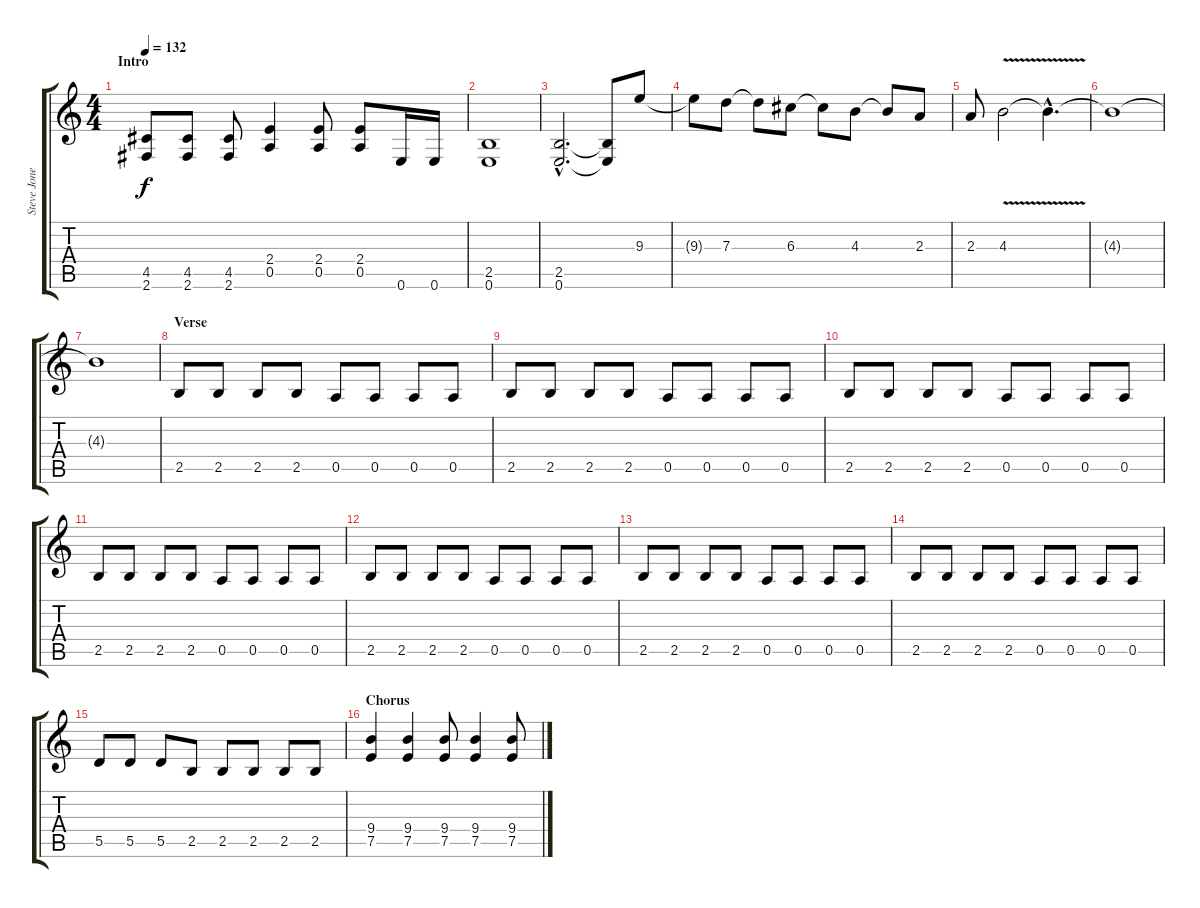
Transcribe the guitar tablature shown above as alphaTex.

\track ("Steve Jones" "Steve Jone") {instrument distortionguitar}
\staff {score tabs}
\tuning (E4 B3 G3 D3 A2 E2) {hide}
\ts (4 4)
\section ("" "Intro")
\tempo 132
\clef g2
\ks c
(4.5 2.6).8{dy f balance 8 instrument distortionguitar} (4.5 2.6).8 (4.5 2.6).8 (2.4 0.5).4 (2.4 0.5).8 (2.4 0.5).8 0.6.16 0.6.16 |
(2.5 0.6).1 |
(2.5{hac} 0.6{hac}).2{d} (2.5{t} 0.6{t}).8 9.3.8 |
9.3{t}.8 7.3.8 7.3{t}.8 6.3.8 6.3{t}.8 4.3.8 4.3{t}.8 2.3.8 |
2.3.8 4.3{v}.2 4.3{hac t}.4{d} |
4.3{t}.1 |
4.3{t}.1 |
\section ("" "Verse")
2.5.8{balance 0} 2.5.8 2.5.8 2.5.8 0.5.8 0.5.8 0.5.8 0.5.8 |
2.5.8 2.5.8 2.5.8 2.5.8 0.5.8 0.5.8 0.5.8 0.5.8 |
2.5.8 2.5.8 2.5.8 2.5.8 0.5.8 0.5.8 0.5.8 0.5.8 |
2.5.8 2.5.8 2.5.8 2.5.8 0.5.8 0.5.8 0.5.8 0.5.8 |
2.5.8 2.5.8 2.5.8 2.5.8 0.5.8 0.5.8 0.5.8 0.5.8 |
2.5.8 2.5.8 2.5.8 2.5.8 0.5.8 0.5.8 0.5.8 0.5.8 |
2.5.8 2.5.8 2.5.8 2.5.8 0.5.8 0.5.8 0.5.8 0.5.8 |
5.5.8 5.5.8 5.5.8 2.5.8 2.5.8 2.5.8 2.5.8 2.5.8 |
\section ("" "Chorus")
(9.4 7.5).4 (9.4 7.5).4 (9.4 7.5).8 (9.4 7.5).4 (9.4 7.5).8
